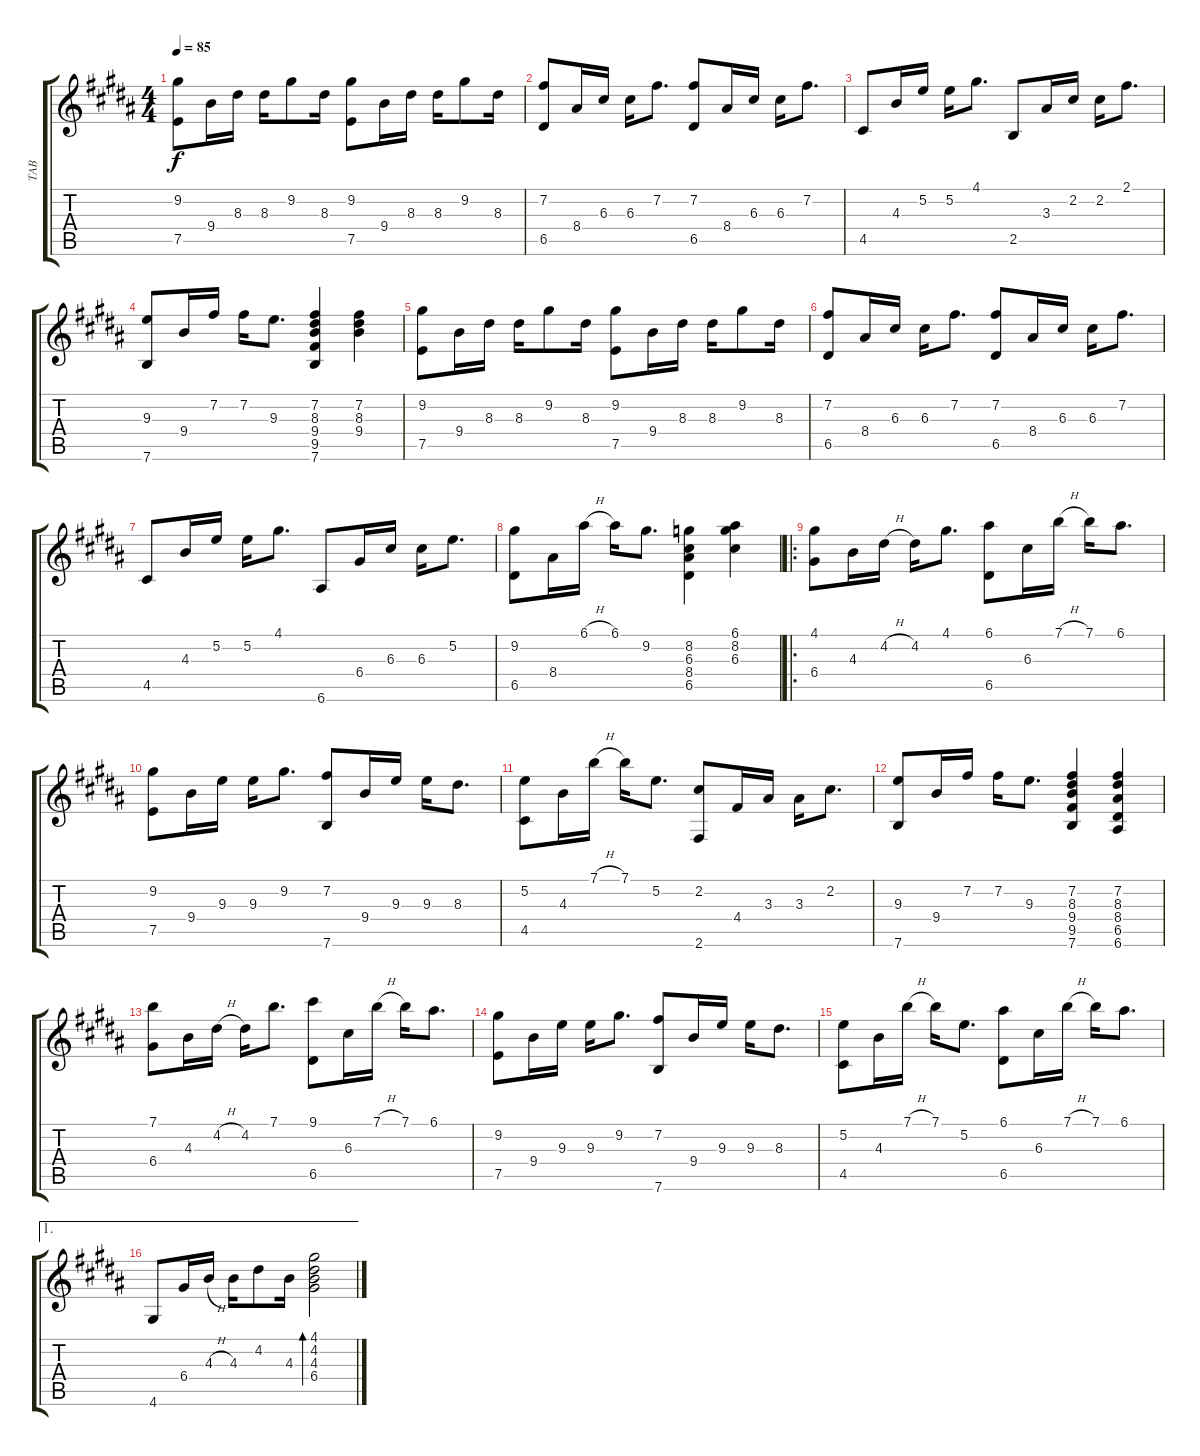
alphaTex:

\track ("TAB" "TAB") {instrument acousticguitarsteel}
\staff {score tabs}
\tuning (E4 B3 G3 D3 A2 E2) {hide}
\ts (4 4)
\tempo 85
\clef g2
\ks g#minor
(9.2 7.5).8{dy f} 9.4.16 8.3.16 8.3.16 9.2.8 8.3.16 (9.2 7.5).8 9.4.16 8.3.16 8.3.16 9.2.8 8.3.16 |
(7.2 6.5).8 8.4.16 6.3.16 6.3.16 7.2.8{d} (7.2 6.5).8 8.4.16 6.3.16 6.3.16 7.2.8{d} |
4.5.8 4.3.16 5.2.16 5.2.16 4.1.8{d} 2.5.8 3.3.16 2.2.16 2.2.16 2.1.8{d} |
(9.3 7.6).8 9.4.16 7.2.16 7.2.16 9.3.8{d} (7.2 8.3 9.4 9.5 7.6).4 (7.2 8.3 9.4).4 |
(9.2 7.5).8 9.4.16 8.3.16 8.3.16 9.2.8 8.3.16 (9.2 7.5).8 9.4.16 8.3.16 8.3.16 9.2.8 8.3.16 |
(7.2 6.5).8 8.4.16 6.3.16 6.3.16 7.2.8{d} (7.2 6.5).8 8.4.16 6.3.16 6.3.16 7.2.8{d} |
4.5.8 4.3.16 5.2.16 5.2.16 4.1.8{d} 6.6.8 6.4.16 6.3.16 6.3.16 5.2.8{d} |
(9.2 6.5).8 8.4.16 6.1{h}.16 6.1.16 9.2.8{d} (8.2 6.3 8.4 6.5).4 (6.1 8.2 6.3).4 |
\ro
(4.1 6.4).8 4.3.16 4.2{h}.16 4.2.16 4.1.8{d} (6.1 6.5).8 6.3.16 7.1{h}.16 7.1.16 6.1.8{d} |
(9.2 7.5).8 9.4.16 9.3.16 9.3.16 9.2.8{d} (7.2 7.6).8 9.4.16 9.3.16 9.3.16 8.3.8{d} |
(5.2 4.5).8 4.3.16 7.1{h}.16 7.1.16 5.2.8{d} (2.2 2.6).8 4.4.16 3.3.16 3.3.16 2.2.8{d} |
(9.3 7.6).8 9.4.16 7.2.16 7.2.16 9.3.8{d} (7.2 8.3 9.4 9.5 7.6).4 (7.2 8.3 8.4 6.5 6.6).4 |
(7.1 6.4).8 4.3.16 4.2{h}.16 4.2.16 7.1.8{d} (9.1 6.5).8 6.3.16 7.1{h}.16 7.1.16 6.1.8{d} |
(9.2 7.5).8 9.4.16 9.3.16 9.3.16 9.2.8{d} (7.2 7.6).8 9.4.16 9.3.16 9.3.16 8.3.8{d} |
(5.2 4.5).8 4.3.16 7.1{h}.16 7.1.16 5.2.8{d} (6.1 6.5).8 6.3.16 7.1{h}.16 7.1.16 6.1.8{d} |
\ae 1
4.6.8 6.4.16 4.3{h}.16 4.3.16 4.2.8 4.3.16 (4.1 4.2 4.3 6.4).2{bd 240}
